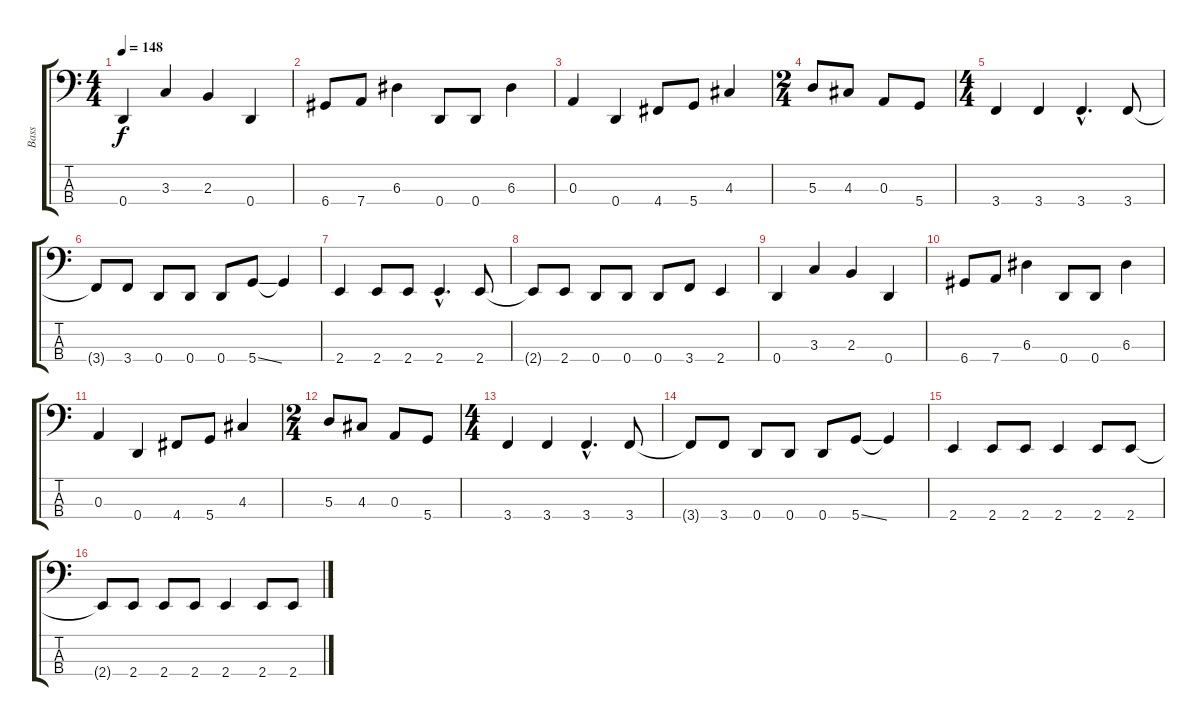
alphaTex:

\track ("Bass" "Bass") {instrument electricbassfinger}
\staff {score tabs}
\tuning (G2 D2 A1 D1) {hide}
\ts (4 4)
\tempo 148
\clef f4
\ks c
0.4.4{dy f} 3.3.4 2.3.4 0.4.4 |
6.4.8 7.4.8 6.3.4 0.4.8 0.4.8 6.3.4 |
0.3.4 0.4.4 4.4.8 5.4.8 4.3.4 |
\ts (2 4)
5.3.8 4.3.8 0.3.8 5.4.8 |
\ts (4 4)
3.4.4 3.4.4 3.4{hac}.4{d} 3.4.8 |
3.4{t}.8 3.4.8 0.4.8 0.4.8 0.4.8 5.4{ss}.8 5.4{t}.4 |
2.4.4 2.4.8 2.4.8 2.4{hac}.4{d} 2.4.8 |
2.4{t}.8 2.4.8 0.4.8 0.4.8 0.4.8 3.4.8 2.4.4 |
0.4.4 3.3.4 2.3.4 0.4.4 |
6.4.8 7.4.8 6.3.4 0.4.8 0.4.8 6.3.4 |
0.3.4 0.4.4 4.4.8 5.4.8 4.3.4 |
\ts (2 4)
5.3.8 4.3.8 0.3.8 5.4.8 |
\ts (4 4)
3.4.4 3.4.4 3.4{hac}.4{d} 3.4.8 |
3.4{t}.8 3.4.8 0.4.8 0.4.8 0.4.8 5.4{ss}.8 5.4{t}.4 |
2.4.4 2.4.8 2.4.8 2.4.4 2.4.8 2.4.8 |
2.4{t}.8 2.4.8 2.4.8 2.4.8 2.4.4 2.4.8 2.4.8
